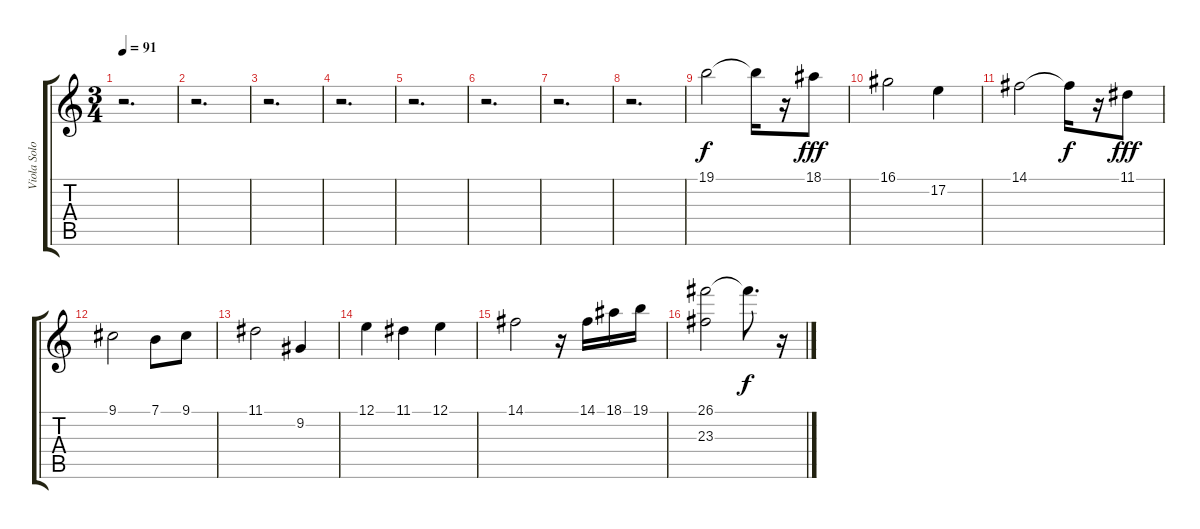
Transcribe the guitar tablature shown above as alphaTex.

\track ("Viola Solo" "Viola Solo") {instrument viola}
\staff {score tabs}
\tuning (E4 B3 G3 D3 A2 E2) {hide}
\ts (3 4)
\tempo 91
\clef g2
\ks c
r.2{d dy f} |
r.2{d} |
r.2{d} |
r.2{d} |
r.2{d} |
r.2{d} |
r.2{d} |
r.2{d} |
19.1.2 19.1{t}.16 r.16 18.1.8{dy fff} |
16.1.2 17.2.4 |
14.1.2 14.1{t}.16{dy f} r.16 11.1.8{dy fff} |
9.1.2 7.1.8 9.1.8 |
11.1.2 9.2.4 |
12.1.4 11.1.4 12.1.4 |
14.1.2 r.16 14.1.16 18.1.16 19.1.16 |
(26.1 23.3).2 26.1{t}.8{d dy f} r.16
